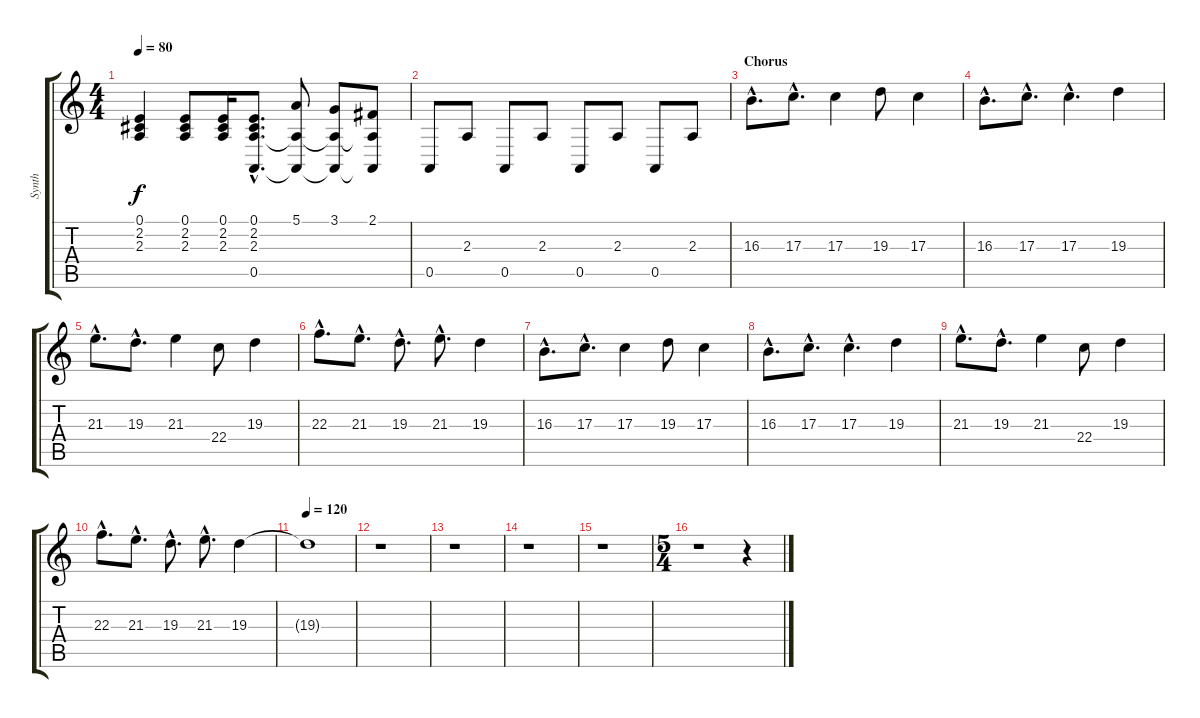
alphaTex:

\track ("Synth" "Synth") {instrument drawbarorgan}
\staff {score tabs}
\tuning (E4 B3 G3 D3 A2 E2) {hide}
\ts (4 4)
\tempo 80
\clef g2
\ks c
(0.1 2.2 2.3).4{dy f} (0.1 2.2 2.3).8 (0.1 2.2 2.3).16 (0.1{hac} 2.2{hac} 2.3{hac} 0.5{hac}).8{d} (5.1 2.3{t} 0.5{t}).8 (3.1 2.3{t} 0.5{t}).8 (2.1 2.3{t} 0.5{t}).8 |
0.5.8 2.3.8 0.5.8 2.3.8 0.5.8 2.3.8 0.5.8 2.3.8 |
\section ("" "Chorus")
16.3{hac}.8{d} 17.3{hac}.8{d} 17.3.4 19.3.8 17.3.4 |
16.3{hac}.8{d} 17.3{hac}.8{d} 17.3{hac}.4{d} 19.3.4 |
21.3{hac}.8{d} 19.3{hac}.8{d} 21.3.4 22.4.8 19.3.4 |
22.3{hac}.8{d} 21.3{hac}.8{d} 19.3{hac}.8{d} 21.3{hac}.8{d} 19.3.4 |
16.3{hac}.8{d} 17.3{hac}.8{d} 17.3.4 19.3.8 17.3.4 |
16.3{hac}.8{d} 17.3{hac}.8{d} 17.3{hac}.4{d} 19.3.4 |
21.3{hac}.8{d} 19.3{hac}.8{d} 21.3.4 22.4.8 19.3.4 |
22.3{hac}.8{d} 21.3{hac}.8{d} 19.3{hac}.8{d} 21.3{hac}.8{d} 19.3.4 |
\tempo 120
19.3{t}.1 |
r.1 |
r.1 |
r.1 |
r.1 |
\ts (5 4)
r.1 r.4
